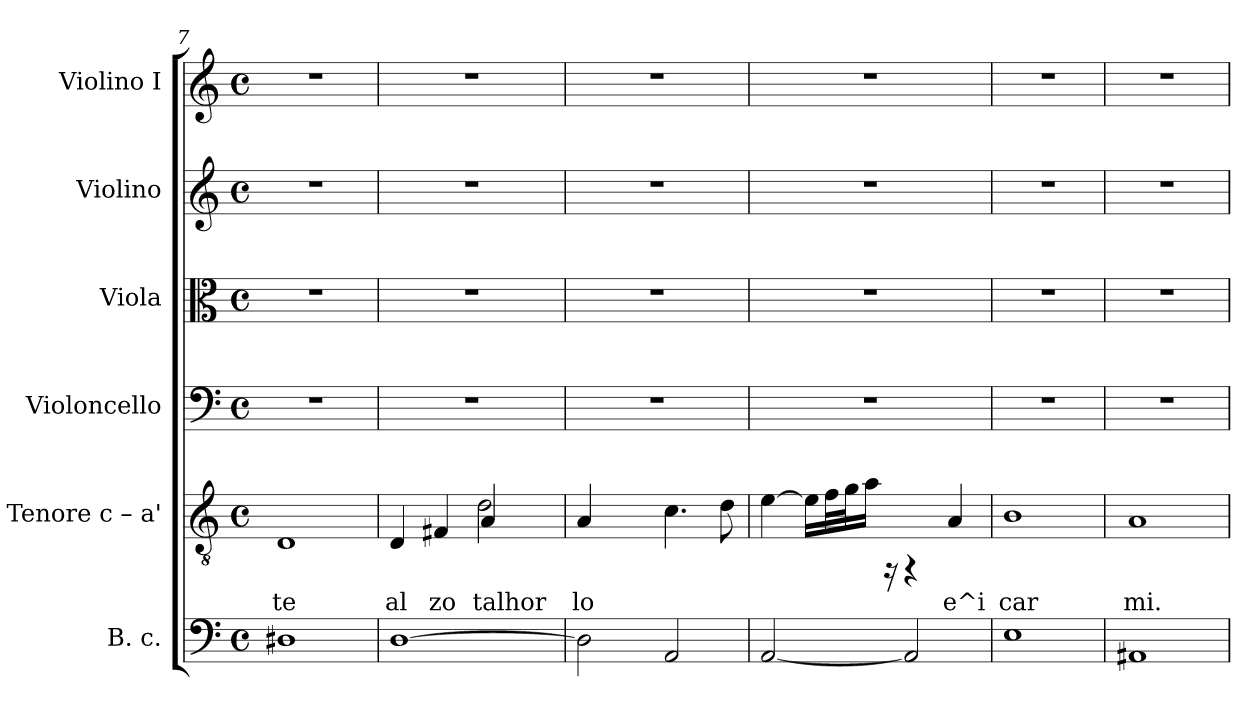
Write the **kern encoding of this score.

**kern	**kern	**text	**kern	**kern	**kern	**kern
*part6	*part5	*part5	*part4	*part3	*part2	*part1
*staff6	*staff5	*staff5	*staff4	*staff3	*staff2	*staff1
*I"B. c.	*I"Tenore  c – a'	*	*I"Violoncello	*I"Viola	*I"Violino	*I"Violino I
*clefF4	*clefGv2	*	*clefF4	*clefC3	*clefG2	*clefG2
*k[]	*k[]	*	*k[]	*k[]	*k[]	*k[]
*C:	*C:	*	*C:	*C:	*C:	*C:
*M4/4	*M4/4	*	*M4/4	*M4/4	*M4/4	*M4/4
*met(c)	*met(c)	*	*met(c)	*met(c)	*met(c)	*met(c)
=7	=7	=7	=7	=7	=7	=7
!	!	!LO:LY:b:cj	!	!	!	!
1D#	1D	te	1r	1r	1r	1r
=8	=8	=8	=8	=8	=8	=8
!	!	!LO:LY:b:cj	!	!	!	!
*	*^	*	*	*	*	*
[>1D	4D/	2ryy	al	1r	1r	1r	1r
!	!	!	!LO:LY:b:cj	!	!	!	!
.	4F#X/	.	zo	.	.	.	.
!	!	!	!LO:LY:b:cj	!	!	!	!
.	2d\	4A/	talhor	.	.	.	.
.	.	4ryy	.	.	.	.	.
=9	=9	=9	=9	=9	=9	=9	=9
!	!	!	!LO:LY:b:cj	!	!	!	!
*	*v	*v	*	*	*	*	*
2D\]	4A/	lo	1r	1r	1r	1r
.	4ryy	.	.	.	.	.
2AA/	4.c\	.	.	.	.	.
!	!	!LO:LY:b:cj	!	!	!	!
.	8d\	.	.	.	.	.
=10	=10	=10	=10	=10	=10	=10
!	!	!LO:LY:b:cj	!	!	!	!
[<2AA/	[>4e\	.	1r	1r	1r	1r
!	!	!LO:LY:b:cj	!	!	!	!
.	16e\L]	.	.	.	.	.
!	!	!LO:LY:b:cj	!	!	!	!
.	32f\	.	.	.	.	.
!	!	!LO:LY:b:cj	!	!	!	!
.	32g\	.	.	.	.	.
!	!	!LO:LY:b:cj	!	!	!	!
.	16a\J	.	.	.	.	.
.	16rEE	.	.	.	.	.
2AA/]	4rFF	.	.	.	.	.
!	!	!LO:LY:b:cj	!	!	!	!
.	4A/	e^i	.	.	.	.
=11	=11	=11	=11	=11	=11	=11
!	!	!LO:LY:b:cj	!	!	!	!
1E	1B	car	1r	1r	1r	1r
=12	=12	=12	=12	=12	=12	=12
!	!	!LO:LY:b:cj	!	!	!	!
1AA#	1A	mi.	1r	1r	1r	1r
=	=	=	=	=	=	=
*-	*-	*-	*-	*-	*-	*-
